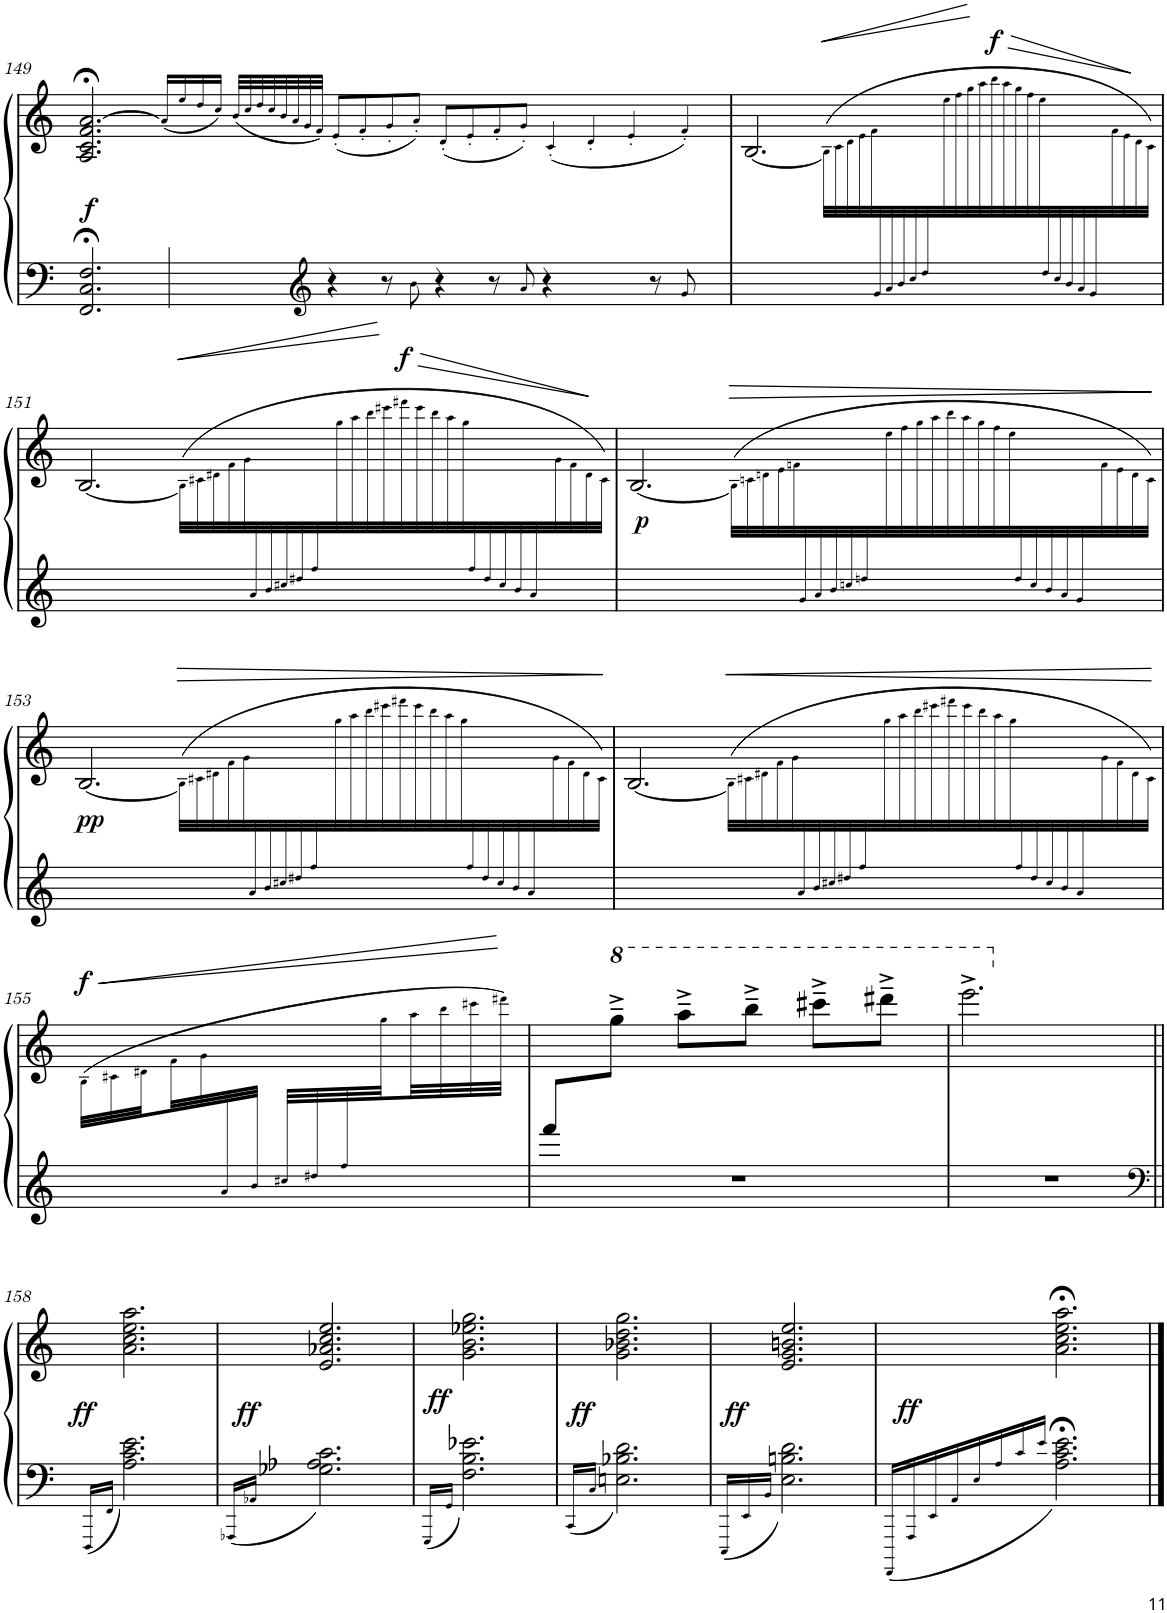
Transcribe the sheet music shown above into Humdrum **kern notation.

**kern	**kern	**dynam
*part1	*part1	*part1
*staff2	*staff1	*staff1/2
*I"Piano	*	*
*I'Pno.	*	*
!!LO:PB:g=z
*clefF4	*clefG2	*
*k[]	*k[]	*
*M3/4	*M3/4	*
=149	=149	=149
!	!	!LO:DY:b
[2.FF/;< [2.C/;< [2.F/;<	2.A/;< 2.c/;< 2.f/;< [2.a/;<	f
2FF/] 2C/] 2F/]	(16a!/LL]	.
.	16ee!/	.
.	16dd!/	.
.	16cc!/JJ)	.
.	(32b!/LLL	.
.	32cc!/	.
.	32dd!/	.
.	32cc!/	.
.	32b!/	.
.	32a!/	.
.	32g!/	.
.	32f!/JJJ)	.
*clefG2	*	*
4r	(8e'!/L	.
.	8f'!/	.
8r	8g'!/	.
8b!\	8a'!/J)	.
4r	(8d'!/L	.
.	8e'!/	.
8r	8f'!/	.
8a!/	8g'!/J)	.
4r	(4c'!/	.
4ryy	4d'!/	.
8ryy	4e'!/	.
8r	.	.
8g!/	4f'!/)	.
8ryy	.	.
=150	=150	=150
*^	*	*
32ryy	2.ryy	[<2.B/	.
!	!	!	!LO:HP:b
.	4ryy	(32B!\LLL]	<
.	.	32c!\	.
.	.	32d!\	.
.	.	32e!\	.
.	.	32f!\	.
32g!/	.	32ryy	.
32a!/	.	.	.
32b!/	.	.	.
32cc!/	2ryy	.	.
32dd!/	.	.	.
32ryy	.	32ee!\	.
.	.	32ff!\	.
.	.	32gg!\	.
.	.	32aa!\	.
!	!	!	!LO:HP:n=1:b
!	!	!	!LO:DY:n=1:a
.	.	32bb!\	[ > f
.	.	32aa!\	.
.	.	32gg!\	.
.	.	32ff!\	.
.	.	32ee!\	.
32dd!/	.	32ryy	.
32cc!/	.	.	.
32b!/	.	.	.
32a!/	.	.	.
32g!/	.	.	.
8ryy	8ryy	32f!\	.
.	.	32e!\	.
.	.	32d!\	.
.	.	32c!\JJJ)	.
*v	*v	*	*
.	.	]
!!LO:LB:g=z
=151	=151	=151
*^	*	*
32ryy	2.ryy	[<2.B/	.
!	!	!	!LO:HP:b
.	4ryy	(32B!\LLL]	<
.	.	32c#X!\	.
.	.	32d#X!\	.
.	.	32f!\	.
.	.	32g!\	.
32a!/	.	32ryy	.
32b!/	.	.	.
32cc#X!/	.	.	.
32dd#X!/	2ryy	.	.
32ff!/	.	.	.
32ryy	.	32gg!\	.
.	.	32aa!\	.
.	.	32bb!\	.
.	.	32ccc#X!\	.
!	!	!	!LO:HP:n=1:b
!	!	!	!LO:DY:n=1:a
.	.	32ddd#X!\	[ > f
.	.	32ccc#!\	.
.	.	32bb!\	.
.	.	32aa!\	.
.	.	32gg!\	.
32ff!/	.	32ryy	.
32dd#!/	.	.	.
32cc#!/	.	.	.
32b!/	.	.	.
32a!/	.	.	.
8ryy	8ryy	32g!\	.
.	.	32f!\	.
.	.	32d#!\	.
.	.	32c#!\JJJ)	.
*v	*v	*	*
.	.	]
=152	=152	=152
*^	*	*
!	!	!	!LO:DY:b
32ryy	2.ryy	[<2.B/	p
!	!	!	!LO:HP:b
.	4ryy	(32B!\LLL]	>
.	.	32cn!\	.
.	.	32dn!\	.
.	.	32e!\	.
.	.	32fn!\	.
32g!/	.	32ryy	.
32a!/	.	.	.
32b!/	.	.	.
32ccn!/	2ryy	.	.
32ddn!/	.	.	.
32ryy	.	32ee!\	.
.	.	32ff!\	.
.	.	32gg!\	.
.	.	32aa!\	.
.	.	32bb!\	.
.	.	32aa!\	.
.	.	32gg!\	.
.	.	32ff!\	.
.	.	32ee!\	.
32dd!/	.	32ryy	.
32cc!/	.	.	.
32b!/	.	.	.
32a!/	.	.	.
32g!/	.	.	.
8ryy	8ryy	32f!\	.
.	.	32e!\	.
.	.	32d!\	.
.	.	32c!\JJJ)	.
*v	*v	*	*
.	.	]
!!LO:LB:g=z
=153	=153	=153
*^	*	*
!	!	!	!LO:DY:b
32ryy	2.ryy	[<2.B/	pp
!	!	!	!LO:HP:b
.	4ryy	(32B!\LLL]	>
.	.	32c#X!\	.
.	.	32d#X!\	.
.	.	32f!\	.
.	.	32g!\	.
32a!/	.	32ryy	.
32b!/	.	.	.
32cc#X!/	.	.	.
32dd#X!/	2ryy	.	.
32ff!/	.	.	.
32ryy	.	32gg!\	.
.	.	32aa!\	.
.	.	32bb!\	.
.	.	32ccc#X!\	.
.	.	32ddd#X!\	.
.	.	32ccc#!\	.
.	.	32bb!\	.
.	.	32aa!\	.
.	.	32gg!\	.
32ff!/	.	32ryy	.
32dd#!/	.	.	.
32cc#!/	.	.	.
32b!/	.	.	.
32a!/	.	.	.
8ryy	8ryy	32g!\	.
.	.	32f!\	.
.	.	32d#!\	.
.	.	32c#!\JJJ)	.
*v	*v	*	*
.	.	]
=154	=154	=154
*^	*	*
32ryy	2.ryy	[<2.B/	.
!	!	!	!LO:HP:b
.	4ryy	(32B!\LLL]	<
.	.	32c#X!\	.
.	.	32d#X!\	.
.	.	32f!\	.
.	.	32g!\	.
32a!/	.	32ryy	.
32b!/	.	.	.
32cc#X!/	.	.	.
32dd#X!/	2ryy	.	.
32ff!/	.	.	.
32ryy	.	32gg!\	.
.	.	32aa!\	.
.	.	32bb!\	.
.	.	32ccc#X!\	.
.	.	32ddd#X!\	.
.	.	32ccc#!\	.
.	.	32bb!\	.
.	.	32aa!\	.
.	.	32gg!\	.
32ff!/	.	32ryy	.
32dd#!/	.	.	.
32cc#!/	.	.	.
32b!/	.	.	.
32a!/	.	.	.
8ryy	8ryy	32g!\	.
.	.	32f!\	.
.	.	32d#!\	.
.	.	32c#!\JJJ)	.
*v	*v	*	*
.	.	[
!!LO:LB:g=z
=155	=155	=155
*^	*	*
!	!	!	!LO:HP:b
!	!	!	!LO:DY:n=1:a
32ryy	4ryy	(32B!\LLL	< f
.	.	32c#X!\	.
.	.	32d#X!\	.
.	.	32f!\	.
.	.	32g!\	.
32a!/	.	32ryy	.
32b!/JJJ	.	.	.
32cc#X!/LLL	.	.	.
32dd#X!/	4ryy	.	.
32ff!/	.	.	.
4ryy	.	32gg!\	.
.	.	32aa!\	.
.	.	32bb!\	.
.	.	32ccc#X!\	.
.	.	32ddd#X!\JJJ)	.
.	.	4ryy	[
.	8..ryy	.	.
8ryy	.	.	.
32ryy	.	.	.
=156	=156	=156	=156
8fff/L	2.r	8ryy	.
*	*	*8va	*
2ryy	.	8ggg~^\J	.
.	.	8aaa~^\L	.
.	.	8bbb~^\J	.
.	.	8cccc#X~^\L	.
8ryy	.	8dddd#X~^\J	.
*v	*v	*	*
=157	=157	=157
2.r	2.eeee^\	.
!!LO:LB:g=z
=158||	=158||	=158||
*clefF4	*	*
*	*X8va	*
!	!	!LO:DY:b
16FFF!/LL	8ryy	ff
16FF!/JJ	.	.
[8%5A\ [8%5c\ [8%5e\	[8%5a\ [8%5cc\ [8%5ee\ [8%5aa\	.
=159	=159	=159
!	!	!LO:DY:b
16AAA-X!/LL	8ryy	ff
8A\] 8c\] 8e\]	.	.
.	8a\] 8cc\] 8ee\] 8aa\]	.
16AA-X!/JJ	.	.
[8%5G-X\ [8%5A-X\ [8%5c\	[8%5e/ [8%5a-X/ [8%5cc/ [8%5ee/	.
=160	=160	=160
!	!	!LO:DY:b
16GGG!/LL	8ryy	ff
8G-\] 8A-\] 8c\]	.	.
.	8e/] 8a-/] 8cc/] 8ee/]	.
16GG!/JJ	.	.
[8%5F\ [8%5B\ [8%5e-X\	[8%5g\ [8%5b\ [8%5ee-X\ [8%5gg\	.
=161	=161	=161
!	!	!LO:DY:b
16CC!/LL	8ryy	ff
8F\] 8B\] 8e-\]	.	.
.	8g\] 8b\] 8ee-\] 8gg\]	.
16C!/JJ	.	.
[8%5En\ [8%5B-X\ [8%5d\	[8%5g\ [8%5b-X\ [8%5dd\ [8%5gg\	.
=162	=162	=162
!	!	!LO:DY:b
16EEE!/LL	8ryy	ff
8E\] 8B-\] 8d\]	.	.
.	8g\] 8b-\] 8dd\] 8gg\]	.
16EE!/	.	.
16BB!/JJ	16ryy	.
[16%9E\ [16%9Bn\ [16%9d\	[16%9e/ [16%9g/ [16%9bn/ [16%9ee/	.
=163	=163	=163
!	!	!LO:DY:b
16AAAA!/LL	2ryy	ff
8.E\] 8.B\] 8.d\]	.	.
16AAA!/	.	.
16EE!/	.	.
16AA!/	.	.
16E!/	.	.
16A!/	8.e/] 8.g/] 8.b/] 8.ee/]	.
16c!/	.	.
16e!/JJ	.	.
[4A\ [4c\ [4e\	[4a\ [4cc\ [4ee\ [4aa\	.
==164	==164	==164
2A\];< 2c\];< 2e\];<	2a\];< 2cc\];< 2ee\];< 2aa\];<	.
=	=	=
*-	*-	*-
